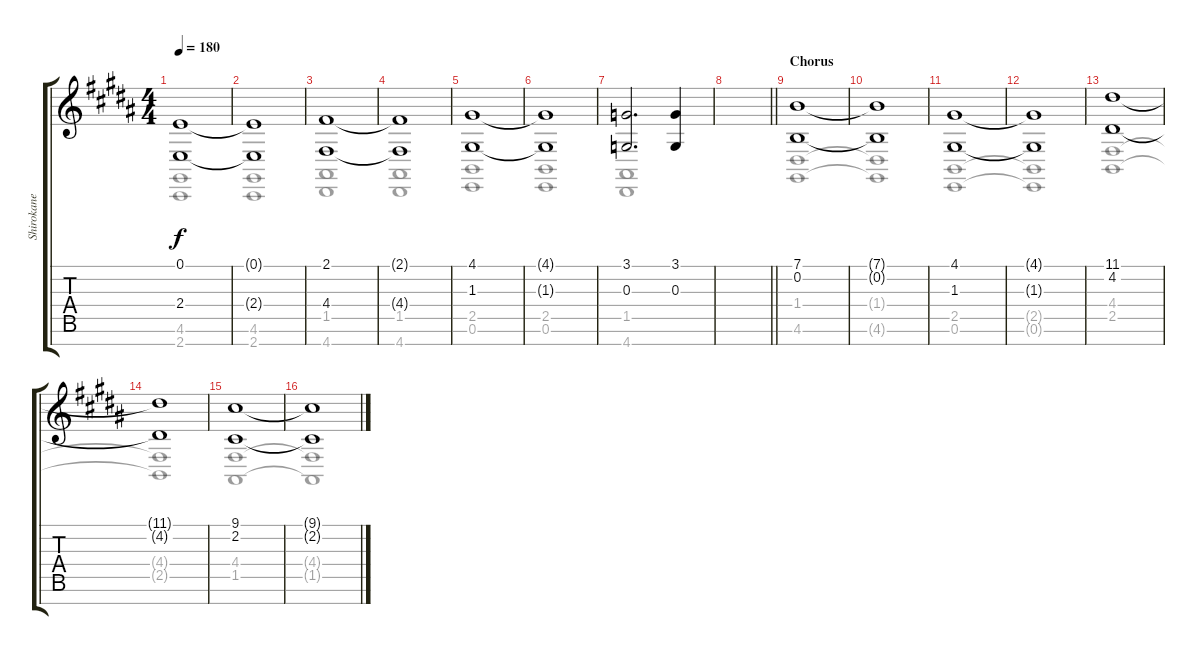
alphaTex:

\track ("Shirokane Rinko" "Shirokane ") {instrument acousticgrandpiano}
\staff {score tabs}
\tuning (E4 B3 G3 D3 A2 E2 B1) {hide}
\voice
\ts (4 4)
\tempo 180
\clef g2
\ks b
(0.1 2.4).1{dy f} |
(0.1{t} 2.4{t}).1 |
(2.1 4.4).1 |
(2.1{t} 4.4{t}).1 |
(4.1 1.3).1 |
(4.1{t} 1.3{t}).1 |
(3.1 0.3).2{d} (3.1 0.3).4 |
\barLineRight lightlight
|
\section ("" "Chorus")
(7.1 0.2).1 |
(7.1{t} 0.2{t}).1 |
(4.1 1.3).1 |
(4.1{t} 1.3{t}).1 |
(11.1 4.2).1 |
(11.1{t} 4.2{t}).1 |
(9.1 2.2).1 |
(9.1{t} 2.2{t}).1
\voice
\clef g2
\ottava regular
\simile none
\ks b
(4.6 2.7).1{dy f} |
(4.6 2.7).1 |
(1.5 4.7).1 |
(1.5 4.7).1 |
(2.5 0.6).1 |
(2.5 0.6).1 |
(1.5 4.7).1 |
\barLineRight lightlight
|
(1.4 4.6).1 |
(1.4{t} 4.6{t}).1 |
(2.5 0.6).1 |
(2.5{t} 0.6{t}).1 |
(4.4 2.5).1 |
(4.4{t} 2.5{t}).1 |
(4.4 1.5).1 |
(4.4{t} 1.5{t}).1
